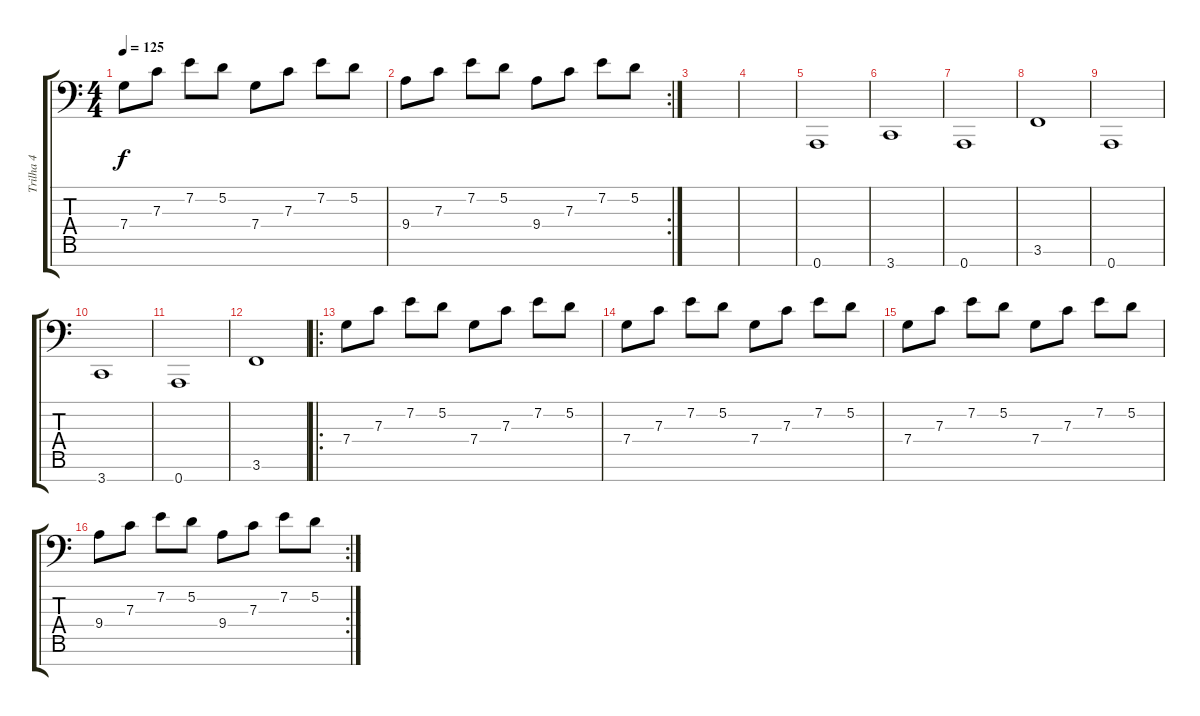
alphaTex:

\track ("Trilha 4" "Trilha 4") {instrument synthstrings1}
\staff {score tabs}
\tuning (D4 A3 F3 C3 G2 D2 A1) {hide}
\ts (4 4)
\tempo 125
\clef f4
\ks c
7.4.8{dy f volume 12 instrument overdrivenguitar} 7.3.8 7.2.8 5.2.8 7.4.8 7.3.8 7.2.8 5.2.8 |
\rc 2
9.4.8{volume 12 instrument overdrivenguitar} 7.3.8 7.2.8 5.2.8 9.4.8 7.3.8 7.2.8 5.2.8 |
|
|
0.7.1 |
3.7.1 |
0.7.1 |
3.6.1 |
0.7.1 |
3.7.1 |
0.7.1 |
3.6.1 |
\ro
7.4.8{volume 12 instrument overdrivenguitar} 7.3.8 7.2.8 5.2.8 7.4.8 7.3.8 7.2.8 5.2.8 |
7.4.8{volume 12 instrument overdrivenguitar} 7.3.8 7.2.8 5.2.8 7.4.8 7.3.8 7.2.8 5.2.8 |
7.4.8{volume 12 instrument overdrivenguitar} 7.3.8 7.2.8 5.2.8 7.4.8 7.3.8 7.2.8 5.2.8 |
\rc 2
9.4.8{volume 12 instrument overdrivenguitar} 7.3.8 7.2.8 5.2.8 9.4.8 7.3.8 7.2.8 5.2.8
